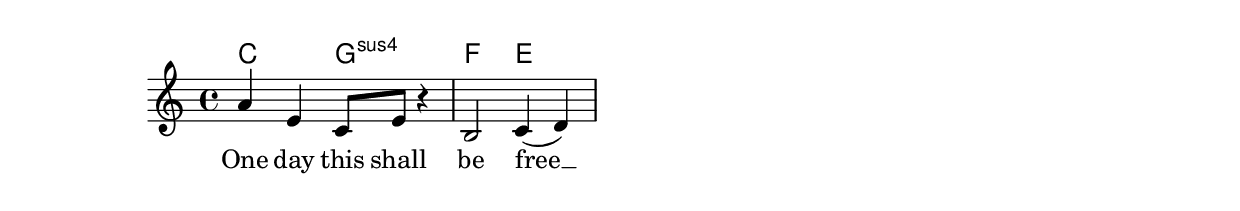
%% DO NOT EDIT this file manually; it is automatically
%% generated from LSR http://lsr.dsi.unimi.it
%% Make any changes in LSR itself, or in Documentation/snippets/new/ ,
%% and then run scripts/auxiliar/makelsr.py
%%
%% This file is in the public domain.
\version "2.14.0"

\header {
  lsrtags = "chords"

%% Translation of GIT committish: 6977ddc9a3b63ea810eaecb864269c7d847ccf98
  texidoces = "
Al juntar nombres de acorde en cifrado americano, melodía y letra,
obtenemos una hoja guía de acordes o «lead sheet»:

"
  doctitlees = "Hoja guía de acordes o «lead sheet» sencilla"


%% Translation of GIT committish: 0a868be38a775ecb1ef935b079000cebbc64de40
 texidocde = "
Ein Liedblatt besteht aus Akkordbezeichnungen, einer Melodie und dem Liedtext:

"
  doctitlede = "Ein einfaches Liedblatt"

%% Translation of GIT committish: 9594a4569164407a146bbc4aad8be3a60a4725cf
  texidocfr = "
Assembler des noms d'accords, une mélodie et des paroles permet
d'obtenir la  partition d'un chanson@tie{}:

"
  doctitlefr = "Chanson simple"

  texidoc = "
When put together, chord names, a melody, and lyrics form a lead sheet:

"
  doctitle = "Simple lead sheet"
} % begin verbatim

<<
  \chords { c2 g:sus4 f e }
  \relative c'' {
    a4 e c8 e r4
    b2 c4( d)
  }
  \addlyrics { One day this shall be free __ }
>>

